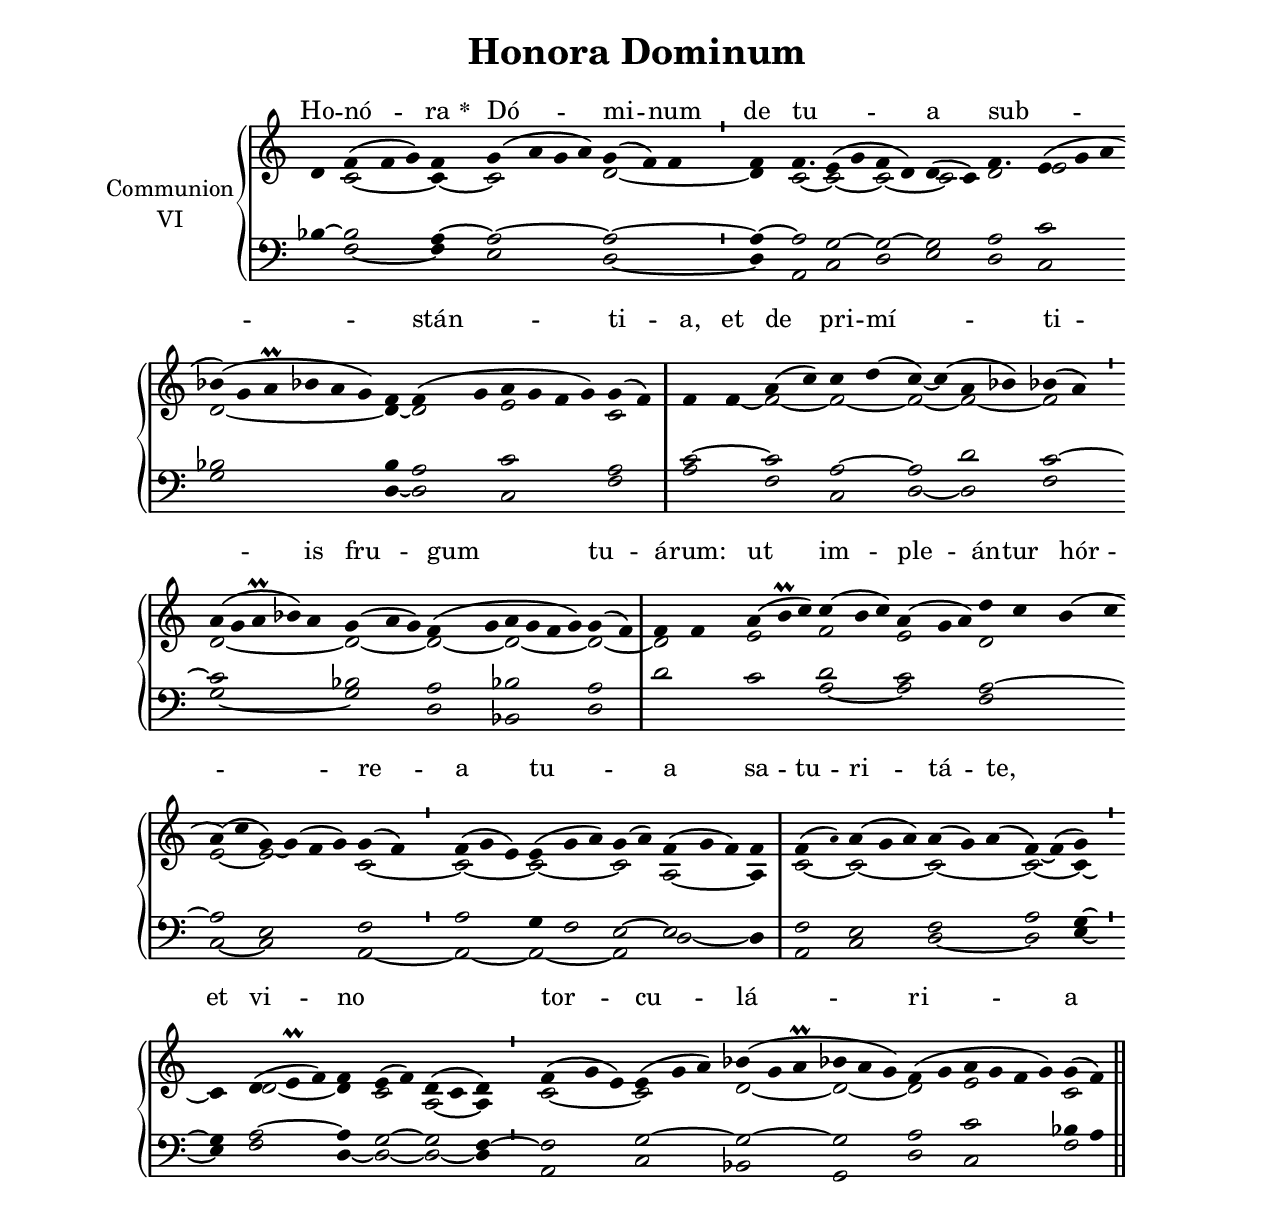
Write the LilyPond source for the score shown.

\version "2.18"
\include "gregorian.ly"
\include "noh2.ily"


%Page reference: page ii.186
%(volume.page)

global = {
 \key f \lydian
 \cadenzaOn 
}

\header {
  title = \markup \center-column {"Honora Dominum" \vspace #1 }
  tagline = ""
  composer = ""
}

\paper {
 #(include-special-characters)
  oddHeaderMarkup = \markup \fill-line {
    \line {}
    \center-column {
      \on-the-fly #first-page     " "
      \on-the-fly #not-first-page "Honora Dominum"
    }
    \line { \on-the-fly #print-page-number-check-first \fromproperty #'page:page-number-string }
  }
  evenHeaderMarkup = \markup \fill-line {
    \line { \on-the-fly #print-page-number-check-first \fromproperty #'page:page-number-string }
    \center-column { "Honora Dominum" }
    \line {}
  }
}

chantText = \lyricmode {
Ho -- nó -- ra 
\set stanza = " * " Dó -- mi -- num de tu -- _ a sub -- _ _ stán -- ti -- a, 
et de pri -- mí -- ti -- _ is fru -- gum tu -- á -- rum: 
ut im -- ple -- án -- tur hór -- re -- a tu -- _ a sa -- tu -- ri -- tá -- te, 
et vi -- no _ _ tor -- cu -- lá -- ri -- a red un -- _ dá -- bunt. }

chantMusic = {
\tieDown   d'4 f'4 ( f'4 g'4) f'4  g'4 ( a'4 g'4 a'4) g'4 ( f'4) f'4 \divisioMinima
 f'4 f'4. e'4 ( g'4 f'4 d'4) d'4 ( c'4)  f'4. e'4 ( g'4 a'4 \forceBreak
) bes'4 ( g'4 a'\prall bes'4 a'4 g'4) f'4 f'4 ( g'4 a'4 g'4 f'4 g'4) g'4 ( f'4) \divisioMaxima
 f'4 f'4 a'4 ( c''4) c''4  d''4 ( c''4) ~ c''4 ( a'4 bes'4) bes'4 ( a'4) \divisioMinima \forceBreak

  a'4 ( g'4 a'\prall bes'4) a'4 g'4 ( a'4 g'4) f'4 ( g'4 a'4 g'4 f'4 g'4) g'4 ( f'4) \divisioMaxima
 f'4 f'4 a'4 ( b'\prall c''4) c''4 ( b'4 c''4) a'4 ( g'4 a'4) d''4 c''4 b'4 ( c''4 \forceBreak
) a'4 ( c''4 g'4) ~ g'4 ( f'4 g'4) g'4 ( f'4) \divisioMinima
 f'4 ( g'4 e'4) e'4 ( g'4 a'4) g'4 ( a'4) f'4 ( g'4 f'4) f'4 \divisioMaxima
 f'4 ( \once \tweak #'font-size #-4 a' ) a'4 ( g'4 a'4) a'4 ( g'4) a'4 ( f'4) ~ f'4 ( g'4) \divisioMinima \forceBreak

 c'4 d'4 ( e'\prall f'4) f'4 e'4 ( f'4) d'4 ( c'4 d'4) \divisioMinima
 f'4 ( g'4 e'4)  e'4 ( g'4 a'4) bes'4 ( g'4 a'\prall bes'4 a'4 g'4) f'4 ( g'4 a'4 g'4 f'4 g'4) g'4 ( f'4) \finalis

}

altoMusic = {
r4 c'2*3/2 ~ c'4 ~ c'2*4/2 d'2*3/2 ~ \divisioMinima
d'4 c'2*3/4 ~ c'2 ~ c'2 ~ c'2 d'2*3/4 e'2*3/2 d'2*6/2 ~ d'4 ~ d'2 e'2*4/2 c'2 \divisioMaxima
r4 f'4 ~ f'2 ~ f'2 ~ f'2 ~ f'2 ~ f'2 d'2*5/2 ~ d'2*3/2 ~ d'2 ~ d'2*4/2 ~ d'2 ~ \divisioMaxima
d'2 e'2*3/2 f'2*3/2 e'2*3/2 d'2*4/2 e'2 ~ e'2*4/2 c'2 ~ \divisioMinima
c'2*3/2 ~ c'2*3/2 ~ c'2 a2*3/2 ~ a4 \divisioMaxima
c'2 ~ c'2*3/2 ~ c'2*3/2 ~ c'2 ~ c'4 ~ \divisioMinima
c'4 d'2*3/2 ~ d'4 c'2 a2 ~ a4 \divisioMinima
c'2*3/2 ~ c'2*3/2 d'2*3/2 ~ d'2*3/2 ~ d'2 e'2*4/2 c'2 \finalis
}

tenorMusic = {
bes4 ~ bes2*3/2 a4 ~ a2*4/2 ~ a2*3/2 ~ \divisioMinima
a4 ~ a2*3/4 g2 ~ g2 ~ g2 a2*3/4 c'2*3/2 bes2*6/2 b4 a2 c'2*4/2 a2 \divisioMaxima
c'2 ~ c'2 a2 ~ a2 d'2 c'2 ~ c'2*5/2 bes2*3/2 a2 bes2*4/2 a2 \divisioMaxima
d'2 c'2*3/2 d'2*3/2 c'2*3/2 a2*4/2 ~ a2 e2*4/2 f2 \divisioMinima
a2*3/2 g4 f2 e2 ~ e2*3/2 d4 \divisioMaxima
f2 e2*3/2 f2*3/2 a2 g4 ~ \divisioMinima
g4 a2*3/2 ~ a4 g2 ~ g2 f4 ~ \divisioMinima
f2*3/2 g2*3/2 ~ g2*3/2 ~ g2*3/2 a2 c'2*4/2 bes4 a4 \finalis
}

bassMusic = {
r4 f2*3/2 ~ f4 e2*4/2 d2*3/2 ~ \divisioMinima
d4 a,2*3/4 c2 d2 e2 d2*3/4 c2*3/2 g2*6/2 d4 ~ d2 c2*4/2 f2 \divisioMaxima
a2 f2 c2 d2 ~ d2 f2 g2*5/2 ~ g2*3/2 d2 bes,2*4/2 d2 \divisioMaxima
r2*5/2 a2*3/2 ~ a2*3/2 f2*4/2 c2 ~ c2*4/2 a,2 ~ \divisioMinima
a,2*3/2 ~ a,2*3/2 ~ a,2 d2*3/2 ~ d4 \divisioMaxima
a,2 c2*3/2 d2*3/2 ~ d2 e4 ~ \divisioMinima
e4 f2*3/2 d4 ~ d2 ~ d2 ~ d4 \divisioMinima
a,2*3/2 c2*3/2 bes,2*3/2 g,2*3/2 d2 c2*4/2 f2 \finalis
}

voiceLines = {
\voiceLineStyle


}

\score{
  <<
    \new GrandStaff <<
      \set GrandStaff.autoBeaming = ##f
      \set GrandStaff.instrumentName = \markup \center-column {
        "Communion"
        "VI"
      }
      \new Staff = up <<
        \new Voice = "chant" {
          \voiceOne \global \chantMusic
        }
        \new Voice {
          \voiceTwo \global \altoMusic
        }
      >>

      \new Staff = down <<
        \clef bass
        \new Voice {
          \voiceOne \global \tenorMusic
        }
        \new Voice {
          \voiceTwo \global \bassMusic
        }
	\new Voice {
        \voiceThree \global \voiceLines
        }
      >>
    >>
    \new Lyrics \lyricsto chant {
      \chantText
    }
  >>
  \layout{
  }
  \midi{
    \tempo 4 = 125
  }
}
